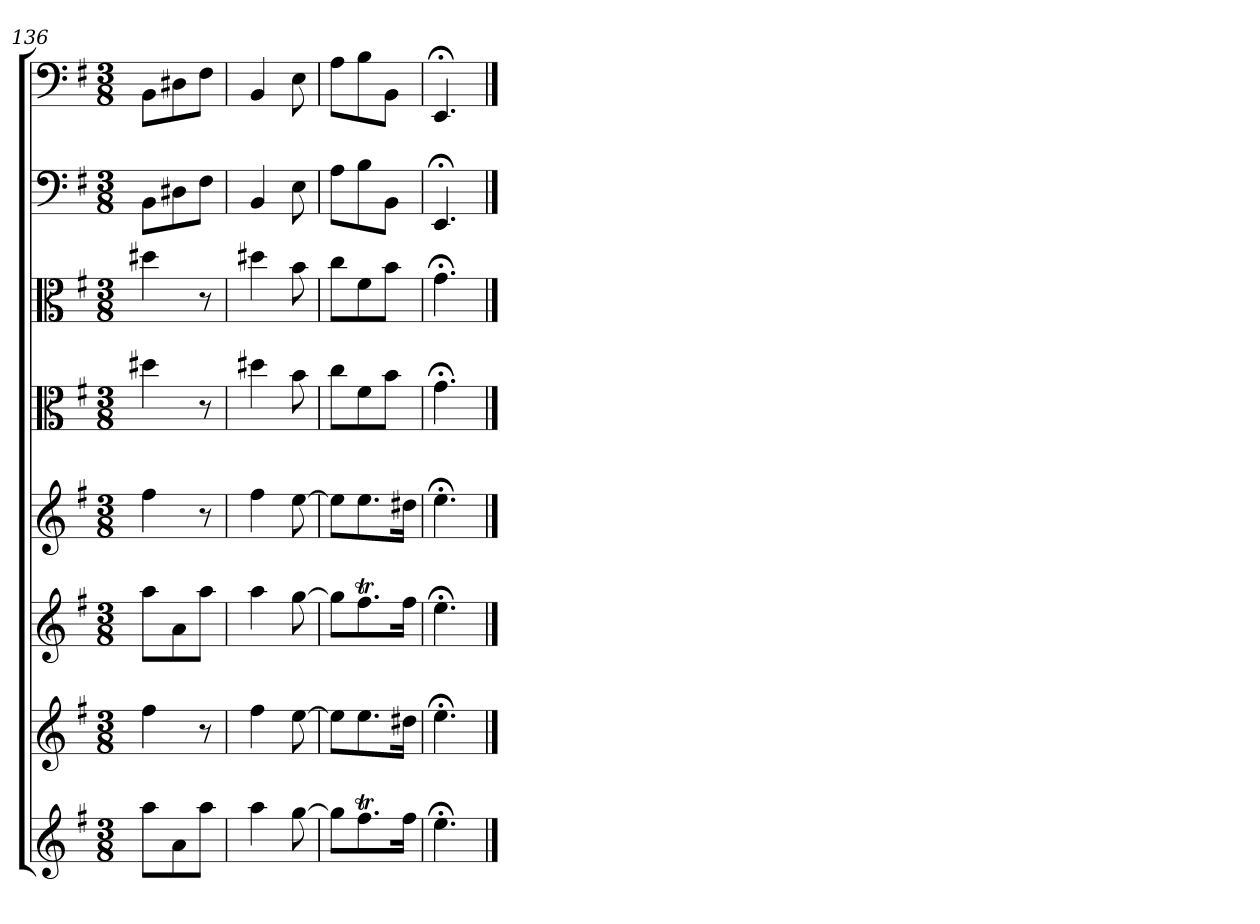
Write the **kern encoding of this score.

**kern	**kern	**kern	**kern	**kern	**kern	**kern	**kern
*part8	*part7	*part6	*part5	*part4	*part3	*part2	*part1
*staff8	*staff7	*staff6	*staff5	*staff4	*staff3	*staff2	*staff1
*clefG2	*clefG2	*clefG2	*clefG2	*clefC3	*clefC3	*clefF4	*clefF4
*k[f#]	*k[f#]	*k[f#]	*k[f#]	*k[f#]	*k[f#]	*k[f#]	*k[f#]
*e:	*e:	*e:	*e:	*e:	*e:	*e:	*e:
*M3/8	*M3/8	*M3/8	*M3/8	*M3/8	*M3/8	*M3/8	*M3/8
=136	=136	=136	=136	=136	=136	=136	=136
8aa\L	4ff#\	8aa\L	4ff#\	4dd#X\	4dd#X\	8BB\L	8BB\L
8a\	.	8a\	.	.	.	8D#X\	8D#X\
8aa\J	8r	8aa\J	8r	8r	8r	8F#\J	8F#\J
=137	=137	=137	=137	=137	=137	=137	=137
4aa\	4ff#\	4aa\	4ff#\	4dd#X\	4dd#X\	4BB/	4BB/
[8gg\	[8ee\	[8gg\	[8ee\	8b\	8b\	8E\	8E\
=138	=138	=138	=138	=138	=138	=138	=138
8gg\L]	8ee\L]	8gg\L]	8ee\L]	8cc\L	8cc\L	8A\L	8A\L
8.ff#t\	8.ee\	8.ff#t\	8.ee\	8f#\	8f#\	8B\	8B\
.	.	.	.	8b\J	8b\J	8BB\J	8BB\J
16ff#\Jk	16dd#X\Jk	16ff#\Jk	16dd#X\Jk	.	.	.	.
=139	=139	=139	=139	=139	=139	=139	=139
4.ee;<\	4.ee;<\	4.ee;<\	4.ee;<\	4.g;<\	4.g;<\	4.EE;</	4.EE;</
==	==	==	==	==	==	==	==
*-	*-	*-	*-	*-	*-	*-	*-
